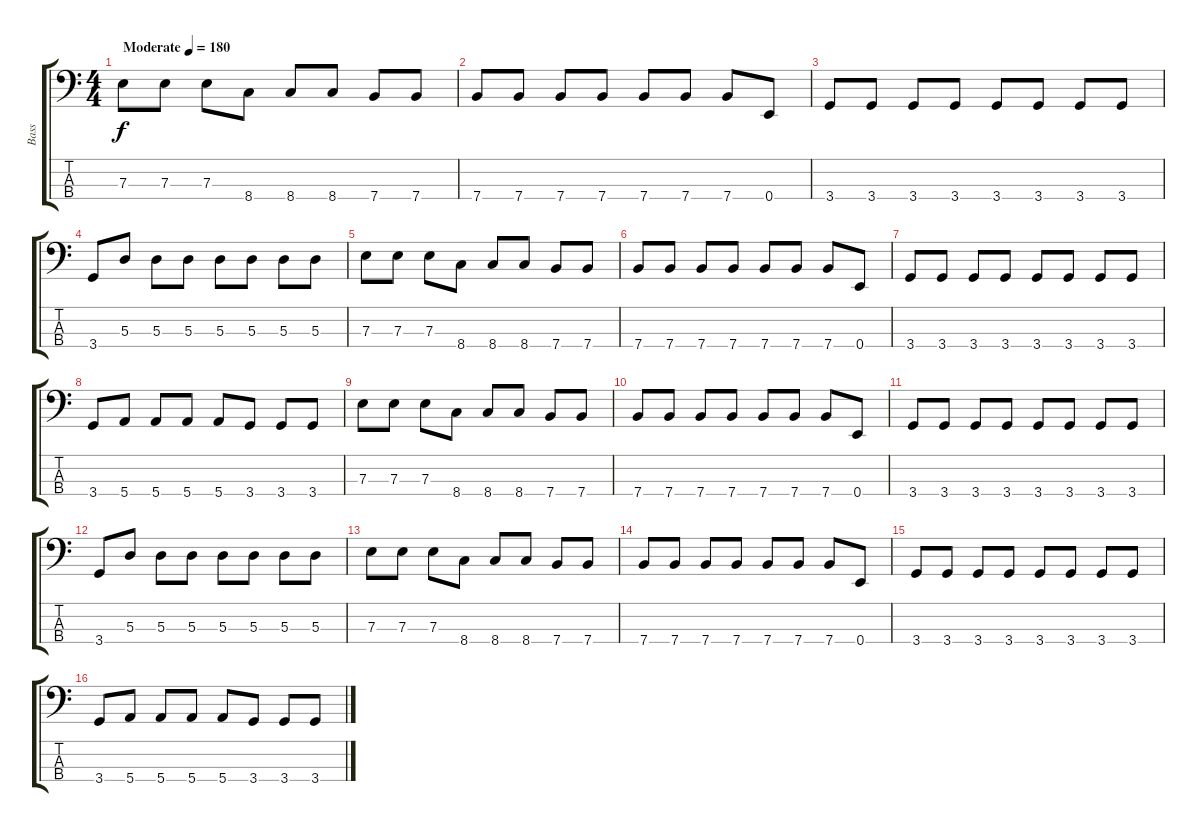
\track ("Bass" "Bass") {instrument acousticbass}
\staff {score tabs}
\tuning (G2 D2 A1 E1) {hide}
\ts (4 4)
\tempo (180 "Moderate")
\clef f4
\ks c
7.3.8{dy f instrument acousticbass} 7.3.8 7.3.8 8.4.8 8.4.8 8.4.8 7.4.8 7.4.8 |
7.4.8 7.4.8 7.4.8 7.4.8 7.4.8 7.4.8 7.4.8 0.4.8 |
3.4.8 3.4.8 3.4.8 3.4.8 3.4.8 3.4.8 3.4.8 3.4.8 |
3.4.8 5.3.8 5.3.8 5.3.8 5.3.8 5.3.8 5.3.8 5.3.8 |
7.3.8 7.3.8 7.3.8 8.4.8 8.4.8 8.4.8 7.4.8 7.4.8 |
7.4.8 7.4.8 7.4.8 7.4.8 7.4.8 7.4.8 7.4.8 0.4.8 |
3.4.8 3.4.8 3.4.8 3.4.8 3.4.8 3.4.8 3.4.8 3.4.8 |
3.4.8 5.4.8 5.4.8 5.4.8 5.4.8 3.4.8 3.4.8 3.4.8 |
7.3.8 7.3.8 7.3.8 8.4.8 8.4.8 8.4.8 7.4.8 7.4.8 |
7.4.8 7.4.8 7.4.8 7.4.8 7.4.8 7.4.8 7.4.8 0.4.8 |
3.4.8 3.4.8 3.4.8 3.4.8 3.4.8 3.4.8 3.4.8 3.4.8 |
3.4.8 5.3.8 5.3.8 5.3.8 5.3.8 5.3.8 5.3.8 5.3.8 |
7.3.8 7.3.8 7.3.8 8.4.8 8.4.8 8.4.8 7.4.8 7.4.8 |
7.4.8 7.4.8 7.4.8 7.4.8 7.4.8 7.4.8 7.4.8 0.4.8 |
3.4.8 3.4.8 3.4.8 3.4.8 3.4.8 3.4.8 3.4.8 3.4.8 |
3.4.8 5.4.8 5.4.8 5.4.8 5.4.8 3.4.8 3.4.8 3.4.8
